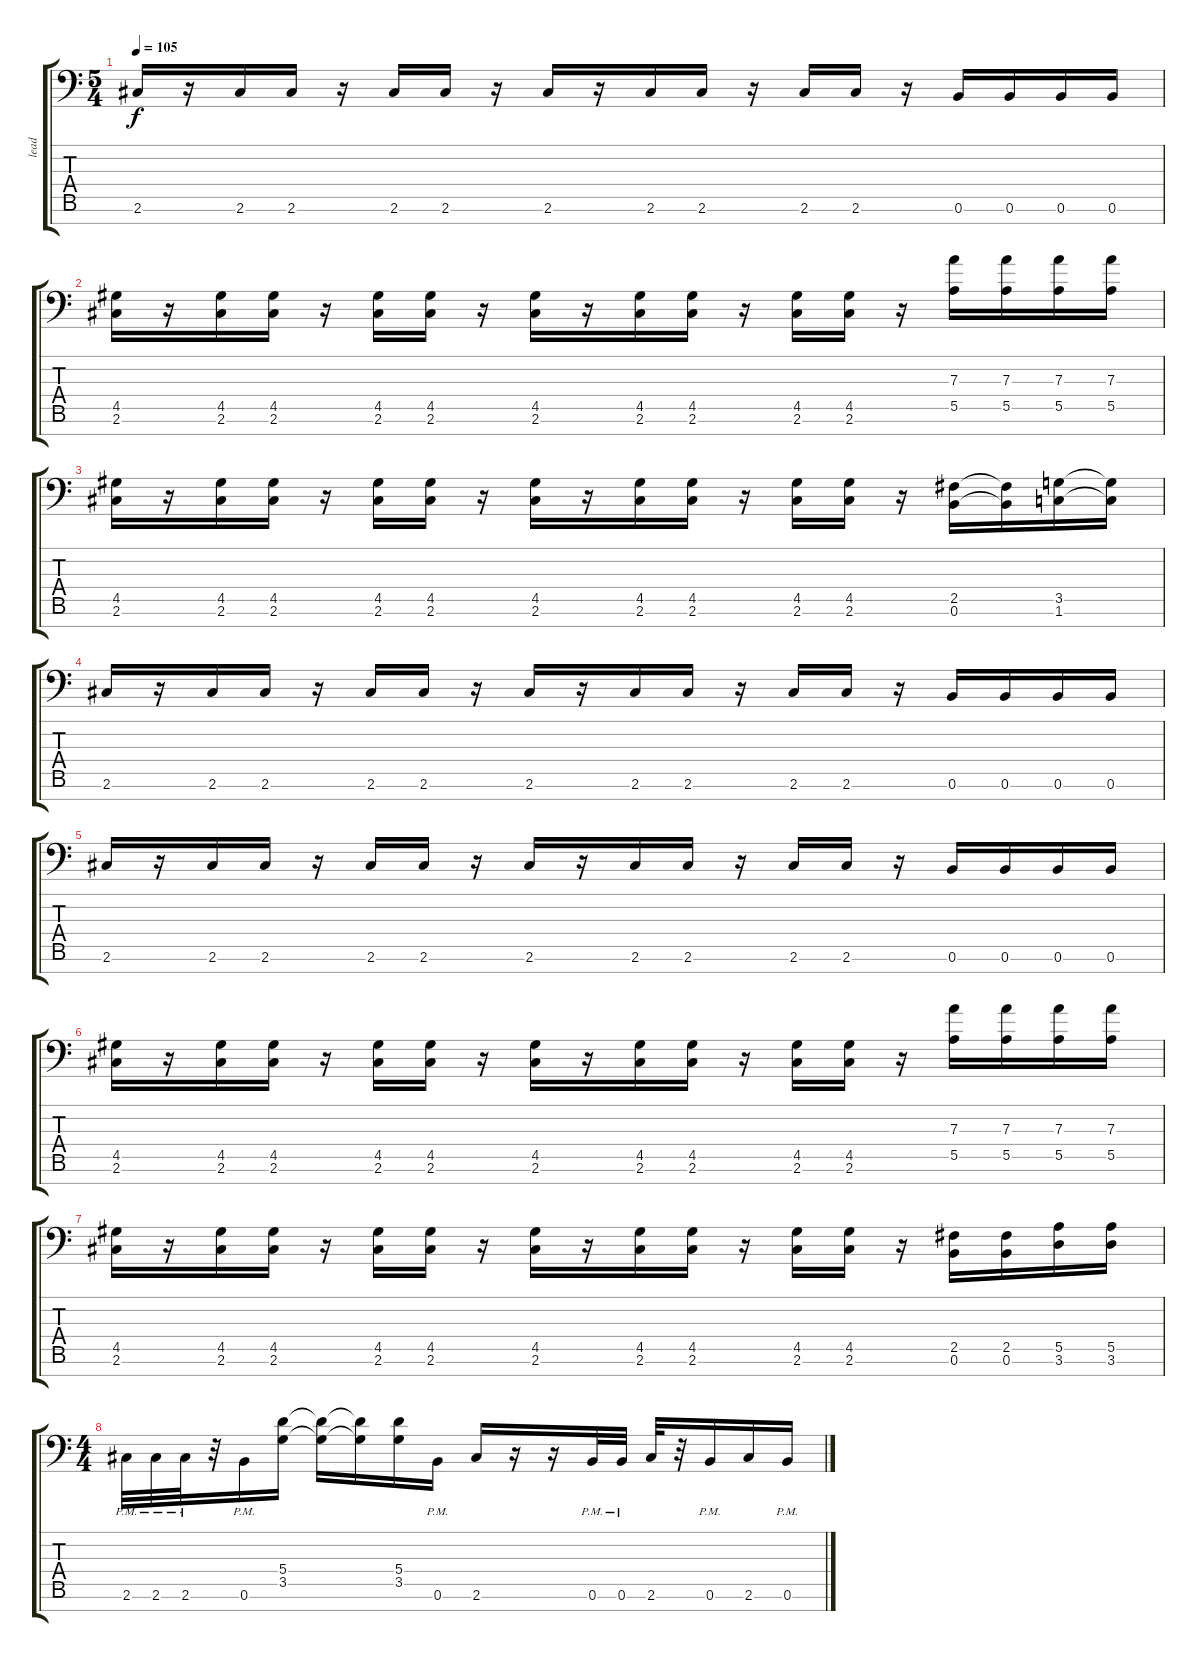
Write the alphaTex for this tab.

\track ("lead" "lead") {instrument distortionguitar}
\staff {score tabs}
\tuning (B3 G3 D3 A2 E2 B1 Gb1) {hide}
\ts (5 4)
\tempo 105
\clef f4
\ks c
2.6.16{dy f} r.16 2.6.16 2.6.16 r.16 2.6.16 2.6.16 r.16 2.6.16 r.16 2.6.16 2.6.16 r.16 2.6.16 2.6.16 r.16 0.6.16 0.6.16 0.6.16 0.6.16 |
(4.5 2.6).16 r.16 (4.5 2.6).16 (4.5 2.6).16 r.16 (4.5 2.6).16 (4.5 2.6).16 r.16 (4.5 2.6).16 r.16 (4.5 2.6).16 (4.5 2.6).16 r.16 (4.5 2.6).16 (4.5 2.6).16 r.16 (7.3 5.5).16 (7.3 5.5).16 (7.3 5.5).16 (7.3 5.5).16 |
(4.5 2.6).16 r.16 (4.5 2.6).16 (4.5 2.6).16 r.16 (4.5 2.6).16 (4.5 2.6).16 r.16 (4.5 2.6).16 r.16 (4.5 2.6).16 (4.5 2.6).16 r.16 (4.5 2.6).16 (4.5 2.6).16 r.16 (2.5 0.6).16 (2.5{t} 0.6{t}).16 (3.5 1.6).16 (3.5{t} 1.6{t}).16 |
2.6.16 r.16 2.6.16 2.6.16 r.16 2.6.16 2.6.16 r.16 2.6.16 r.16 2.6.16 2.6.16 r.16 2.6.16 2.6.16 r.16 0.6.16 0.6.16 0.6.16 0.6.16 |
2.6.16 r.16 2.6.16 2.6.16 r.16 2.6.16 2.6.16 r.16 2.6.16 r.16 2.6.16 2.6.16 r.16 2.6.16 2.6.16 r.16 0.6.16 0.6.16 0.6.16 0.6.16 |
(4.5 2.6).16 r.16 (4.5 2.6).16 (4.5 2.6).16 r.16 (4.5 2.6).16 (4.5 2.6).16 r.16 (4.5 2.6).16 r.16 (4.5 2.6).16 (4.5 2.6).16 r.16 (4.5 2.6).16 (4.5 2.6).16 r.16 (7.3 5.5).16 (7.3 5.5).16 (7.3 5.5).16 (7.3 5.5).16 |
(4.5 2.6).16 r.16 (4.5 2.6).16 (4.5 2.6).16 r.16 (4.5 2.6).16 (4.5 2.6).16 r.16 (4.5 2.6).16 r.16 (4.5 2.6).16 (4.5 2.6).16 r.16 (4.5 2.6).16 (4.5 2.6).16 r.16 (2.5 0.6).16 (2.5 0.6).16 (5.5 3.6).16 (5.5 3.6).16 |
\ts (4 4)
2.6{pm}.32 2.6{pm}.32 2.6{pm}.32 r.32 0.6{pm}.16 (5.4 3.5).16 (5.4{t} 3.5{t}).16 (5.4{t} 3.5{t}).16 (5.4 3.5).16 0.6{pm}.16 2.6.16 r.16 r.16 0.6{pm}.32 0.6{pm}.32 2.6.32 r.32 0.6{pm}.16 2.6.16 0.6{pm}.16
